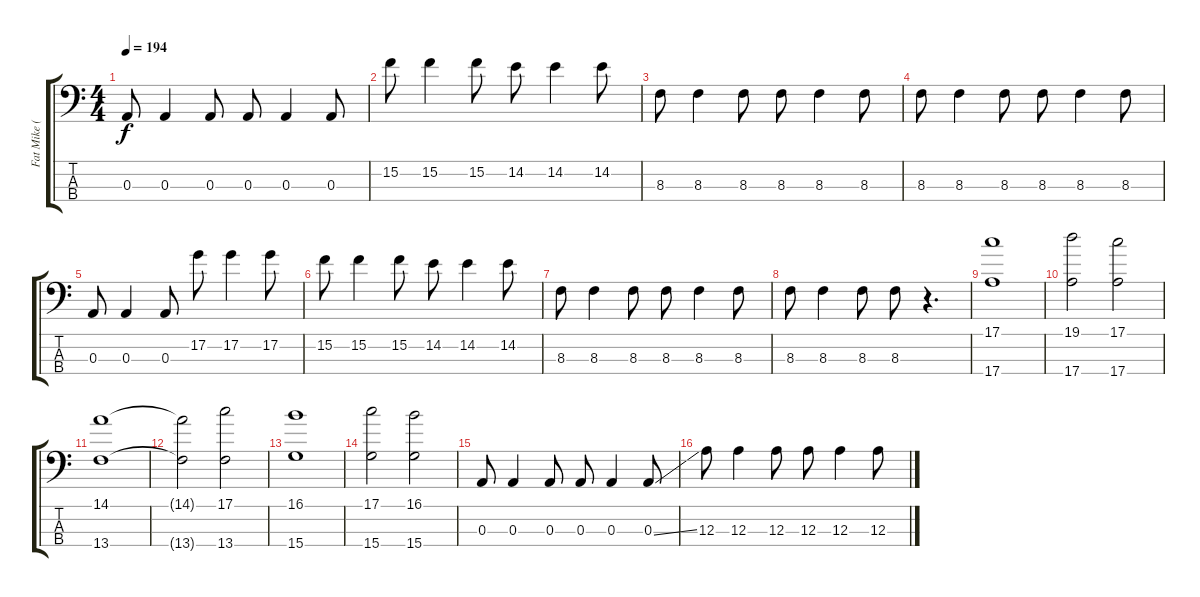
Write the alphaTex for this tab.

\track ("Fat Mike (Bass)" "Fat Mike (") {instrument electricbassfinger}
\staff {score tabs}
\tuning (G2 D2 A1 E1) {hide}
\ts (4 4)
\tempo 194
\clef f4
\ks c
0.3.8{dy f} 0.3.4 0.3.8 0.3.8 0.3.4 0.3.8 |
15.2.8 15.2.4 15.2.8 14.2.8 14.2.4 14.2.8 |
8.3.8 8.3.4 8.3.8 8.3.8 8.3.4 8.3.8 |
8.3.8 8.3.4 8.3.8 8.3.8 8.3.4 8.3.8 |
0.3.8 0.3.4 0.3.8 17.2.8 17.2.4 17.2.8 |
15.2.8 15.2.4 15.2.8 14.2.8 14.2.4 14.2.8 |
8.3.8 8.3.4 8.3.8 8.3.8 8.3.4 8.3.8 |
8.3.8 8.3.4 8.3.8 8.3.8 r.4{d} |
(17.1 17.4).1 |
(19.1 17.4).2 (17.1 17.4).2 |
(14.1 13.4).1 |
(14.1{t} 13.4{t}).2 (17.1 13.4).2 |
(16.1 15.4).1 |
(17.1 15.4).2 (16.1 15.4).2 |
0.3.8 0.3.4 0.3.8 0.3.8 0.3.4 0.3{ss}.8 |
12.3.8 12.3.4 12.3.8 12.3.8 12.3.4 12.3.8
